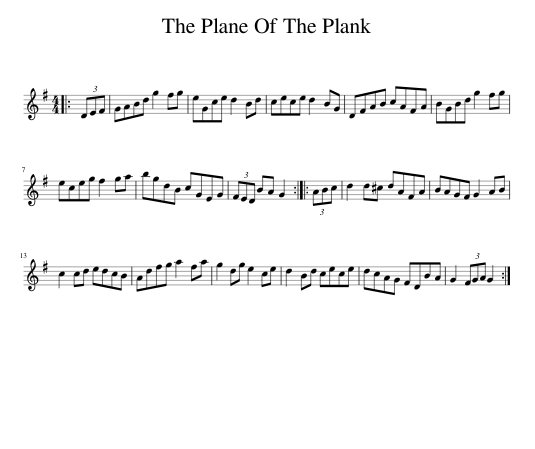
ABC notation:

X:1
L:1/8
M:4/4
I:linebreak $
K:G
V:1 treble
V:1
|: (3DEF | GABd g2 fg | eGce d2 Bd | cece d2 BG | DFAB cAFA | %5
 BGBd g2 fg |$ eceg f2 ga | bgdB cGEG | (3FED BA G2 :: (3ABc | %10
 d2 d^c dAFA | BAGF G2 AB |$ c2 cd edcB | Adfg a2 fa | g2 dg e2 ce | %15
 d2 Bd cece | dcAG FDBA | G2 (3FGA G2 :| %18
